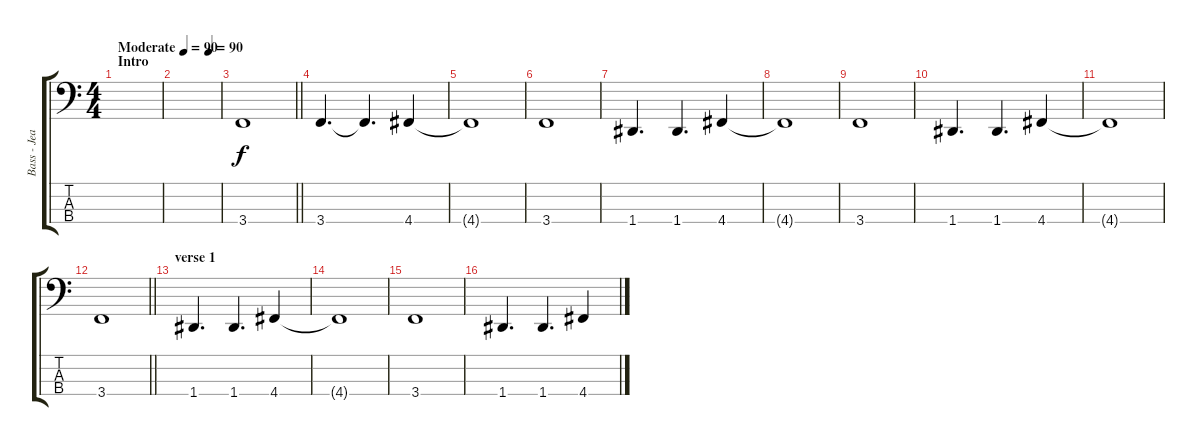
\track ("Bass - Jean Michel Labadie" "Bass - Jea") {instrument electricbasspick}
\staff {score tabs}
\tuning (F2 C2 G1 D1) {hide}
\ts (4 4)
\section ("" "Intro")
\tempo (90 "Moderate")
\tempo 70
\tempo (90 "Moderate")
\clef f4
\ks c
|
\tempo (90 0.75)
|
\barLineRight lightlight
3.4.1 |
\section ("" "")
3.4.4{d} 3.4{t}.4{d} 4.4.4 |
4.4{t}.1 |
3.4.1 |
1.4.4{d} 1.4.4{d} 4.4.4 |
4.4{t}.1 |
3.4.1 |
1.4.4{d} 1.4.4{d} 4.4.4 |
4.4{t}.1 |
\barLineRight lightlight
3.4.1 |
\section ("" "verse 1")
1.4.4{d} 1.4.4{d} 4.4.4 |
4.4{t}.1 |
3.4.1 |
1.4.4{d} 1.4.4{d} 4.4.4
